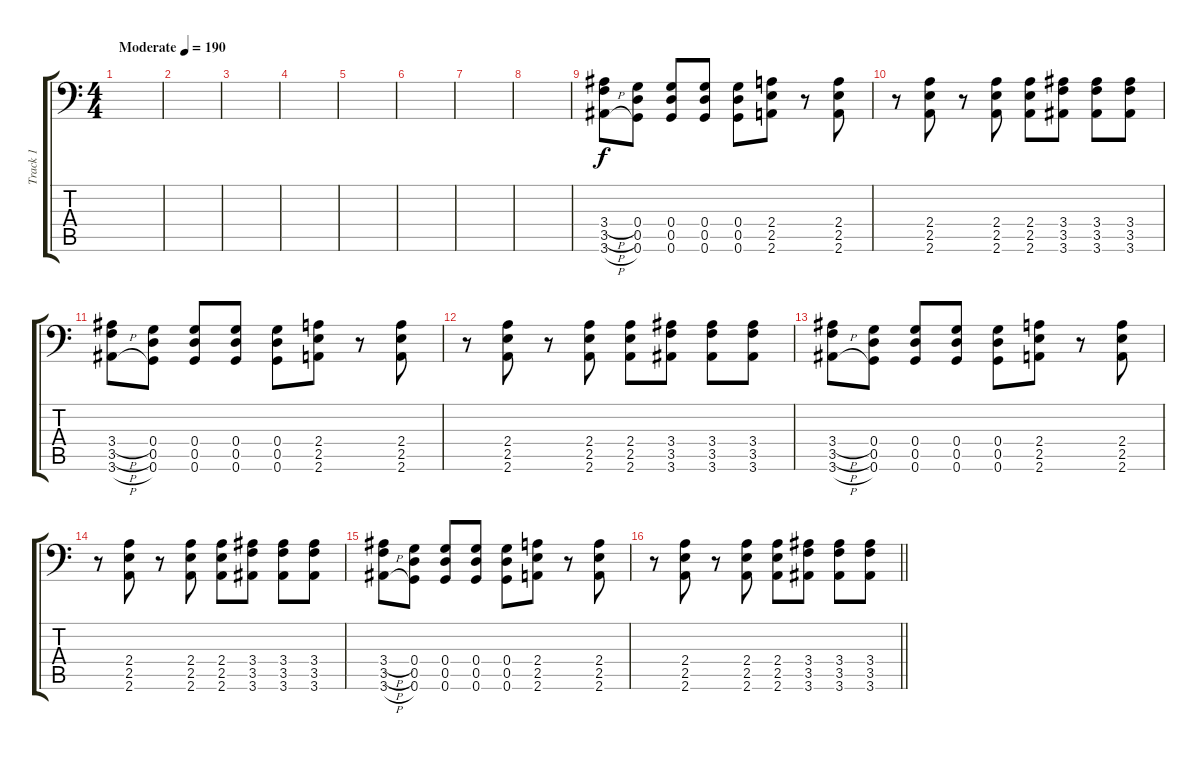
\track ("Track 1" "Track 1") {instrument distortionguitar}
\staff {score tabs}
\tuning (A3 F3 C3 G2 D2 G1) {hide}
\ts (4 4)
\tempo (190 "Moderate")
\clef f4
\ks c
|
|
|
|
|
|
|
|
(3.4{h} 3.5{h} 3.6{h}).8{volume 13} (0.4 0.5 0.6).8 (0.4 0.5 0.6).8 (0.4 0.5 0.6).8 (0.4 0.5 0.6).8 (2.4 2.5 2.6).8 r.8 (2.4 2.5 2.6).8 |
r.8 (2.4 2.5 2.6).8 r.8 (2.4 2.5 2.6).8 (2.4 2.5 2.6).8 (3.4 3.5 3.6).8 (3.4 3.5 3.6).8 (3.4 3.5 3.6).8 |
(3.4{h} 3.5{h} 3.6{h}).8 (0.4 0.5 0.6).8 (0.4 0.5 0.6).8 (0.4 0.5 0.6).8 (0.4 0.5 0.6).8 (2.4 2.5 2.6).8 r.8 (2.4 2.5 2.6).8 |
r.8 (2.4 2.5 2.6).8 r.8 (2.4 2.5 2.6).8 (2.4 2.5 2.6).8 (3.4 3.5 3.6).8 (3.4 3.5 3.6).8 (3.4 3.5 3.6).8 |
(3.4{h} 3.5{h} 3.6{h}).8 (0.4 0.5 0.6).8 (0.4 0.5 0.6).8 (0.4 0.5 0.6).8 (0.4 0.5 0.6).8 (2.4 2.5 2.6).8 r.8 (2.4 2.5 2.6).8 |
r.8 (2.4 2.5 2.6).8 r.8 (2.4 2.5 2.6).8 (2.4 2.5 2.6).8 (3.4 3.5 3.6).8 (3.4 3.5 3.6).8 (3.4 3.5 3.6).8 |
(3.4{h} 3.5{h} 3.6{h}).8 (0.4 0.5 0.6).8 (0.4 0.5 0.6).8 (0.4 0.5 0.6).8 (0.4 0.5 0.6).8 (2.4 2.5 2.6).8 r.8 (2.4 2.5 2.6).8 |
\barLineRight lightlight
r.8 (2.4 2.5 2.6).8 r.8 (2.4 2.5 2.6).8 (2.4 2.5 2.6).8 (3.4 3.5 3.6).8 (3.4 3.5 3.6).8 (3.4 3.5 3.6).8
